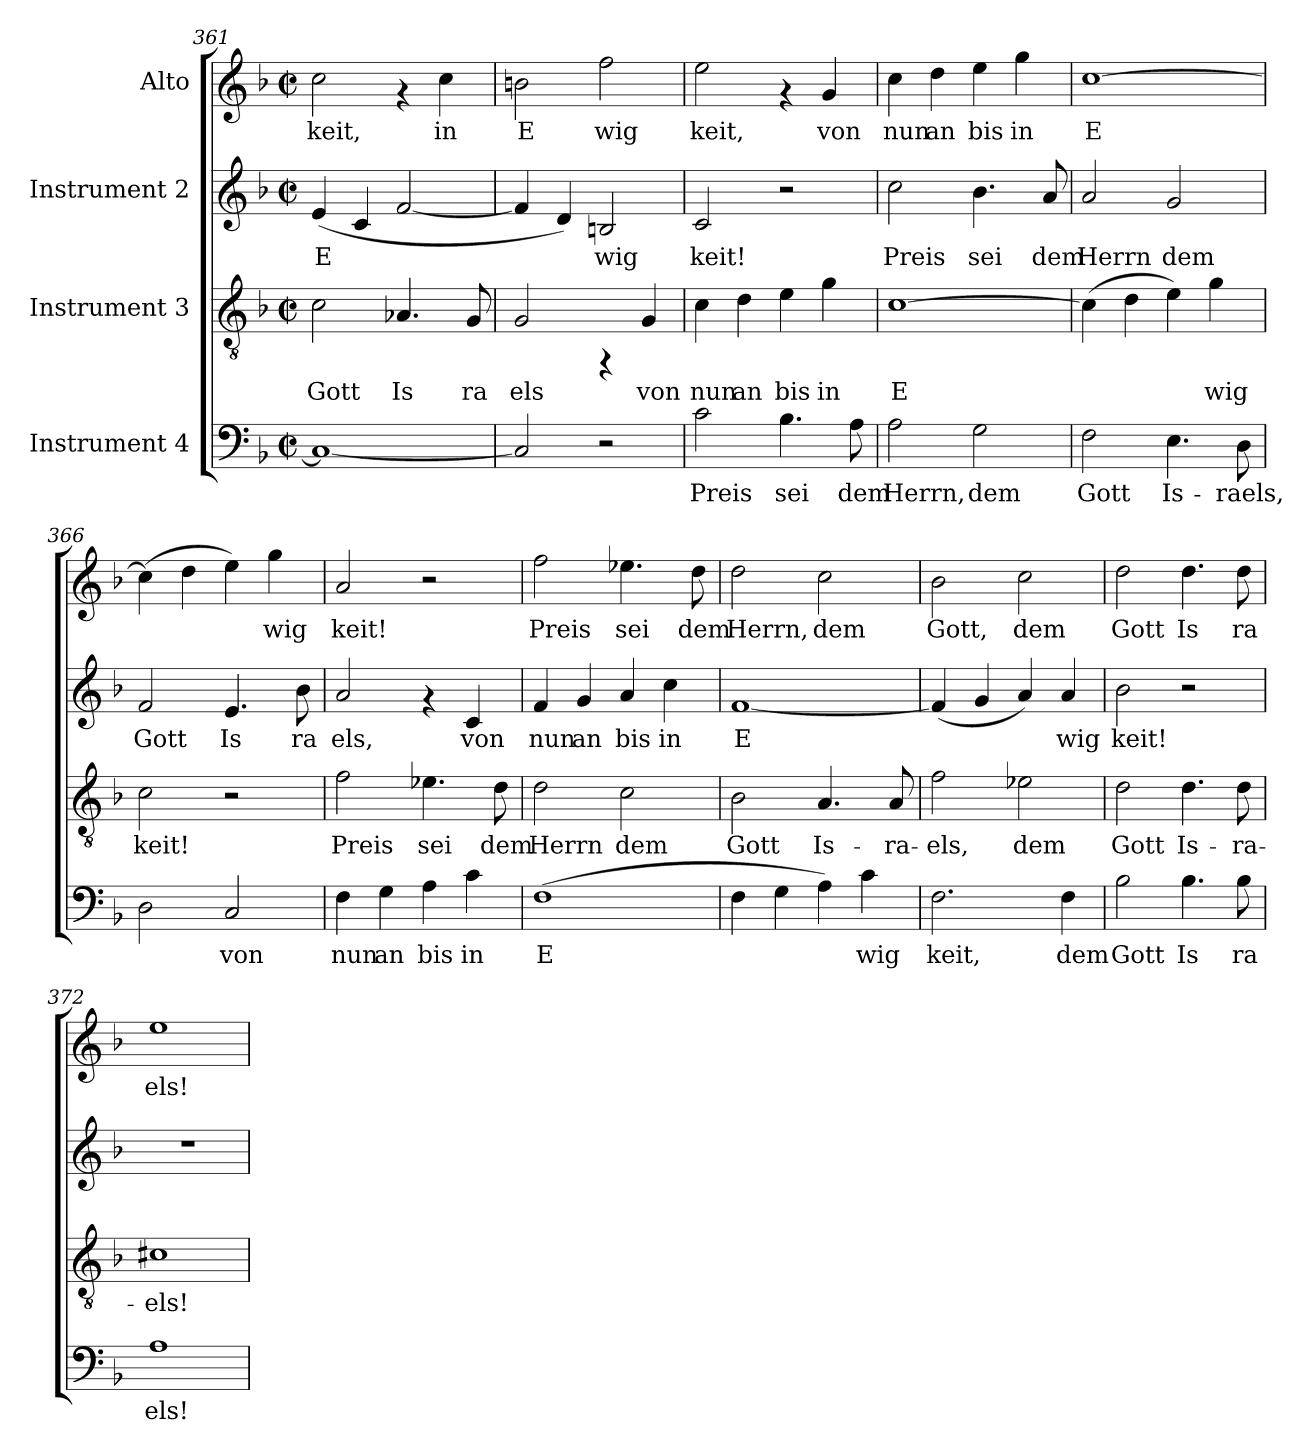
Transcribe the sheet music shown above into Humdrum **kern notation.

**kern	**text	**kern	**text	**kern	**text	**kern	**text
*part4	*part4	*part3	*part3	*part2	*part2	*part1	*part1
*staff4	*staff4	*staff3	*staff3	*staff2	*staff2	*staff1	*staff1
*I"Instrument 4	*	*I"Instrument 3	*	*I"Instrument 2	*	*I"Alto	*
*clefF4	*	*clefGv2	*	*clefG2	*	*clefG2	*
*k[b-]	*	*k[b-]	*	*k[b-]	*	*k[b-]	*
*F:	*	*F:	*	*F:	*	*F:	*
*M2/2	*	*M2/2	*	*M2/2	*	*M2/2	*
*met(c|)	*	*met(c|)	*	*met(c|)	*	*met(c|)	*
=361	=361	=361	=361	=361	=361	=361	=361
!	!LO:LY:b:cj	!	!LO:LY:b:cj	!	!LO:LY:b:cj	!	!LO:LY:b:cj
1C_<	.	2c\	Gott	(<4e/	E	2cc\	-keit,
!	!	!	!	!	!LO:LY:b:cj	!	!
.	.	.	.	4c/	.	.	.
!	!	!	!LO:LY:b:cj	!	!LO:LY:b:cj	!	!
.	.	4.A-X/	Is	[<2f/	.	4rf	.
!	!	!	!	!	!	!	!LO:LY:b:cj
.	.	.	.	.	.	4cc\	in
!	!	!	!LO:LY:b:cj	!	!	!	!
.	.	8G/	ra	.	.	.	.
!!LO:LB:g=z
=362	=362	=362	=362	=362	=362	=362	=362
!	!LO:LY:b:cj	!	!LO:LY:b:cj	!	!LO:LY:b:cj	!	!LO:LY:b:cj
2C/]	.	2G/	els	4f/]	.	2bn\	E
!	!	!	!	!	!LO:LY:b:cj	!	!
.	.	.	.	4d/)	.	.	.
!	!	!	!	!	!LO:LY:b:cj	!	!LO:LY:b:cj
2r	.	4rFF	.	2Bn/	wig	2ff\	wig
!	!	!	!LO:LY:b:cj	!	!	!	!
.	.	4G/	von	.	.	.	.
=363	=363	=363	=363	=363	=363	=363	=363
!	!LO:LY:b:cj	!	!LO:LY:b:cj	!	!LO:LY:b:cj	!	!LO:LY:b:cj
2c\	Preis	4c\	nun	2c/	keit!	2ee\	keit,
!	!	!	!LO:LY:b:cj	!	!	!	!
.	.	4d\	an	.	.	.	.
!	!LO:LY:b:cj	!	!LO:LY:b:cj	!	!	!	!
4.B-\	sei	4e\	bis	2r	.	4rf	.
!	!	!	!LO:LY:b:cj	!	!	!	!LO:LY:b:cj
.	.	4g\	in	.	.	4g/	von
!	!LO:LY:b:cj	!	!	!	!	!	!
8A\	dem	.	.	.	.	.	.
=364	=364	=364	=364	=364	=364	=364	=364
!	!LO:LY:b:cj	!	!LO:LY:b:cj	!	!LO:LY:b:cj	!	!LO:LY:b:cj
2A\	Herrn,	[>1c	E	2cc\	Preis	4cc\	nun
!	!	!	!	!	!	!	!LO:LY:b:cj
.	.	.	.	.	.	4dd\	an
!	!LO:LY:b:cj	!	!	!	!LO:LY:b:cj	!	!LO:LY:b:cj
2G\	dem	.	.	4.b-\	sei	4ee\	bis
!	!	!	!	!	!	!	!LO:LY:b:cj
.	.	.	.	.	.	4gg\	in
!	!	!	!	!	!LO:LY:b:cj	!	!
.	.	.	.	8a/	dem	.	.
=365	=365	=365	=365	=365	=365	=365	=365
!	!LO:LY:b:cj	!	!LO:LY:b:cj	!	!LO:LY:b:cj	!	!LO:LY:b:cj
2F\	Gott	(>4c\]	.	2a/	Herrn	[>1cc	E
!	!	!	!LO:LY:b:cj	!	!	!	!
.	.	4d\	.	.	.	.	.
!	!LO:LY:b:cj	!	!LO:LY:b:cj	!	!LO:LY:b:cj	!	!
4.E\	Is-	4e\)	.	2g/	dem	.	.
!	!	!	!LO:LY:b:cj	!	!	!	!
.	.	4g\	wig	.	.	.	.
!	!LO:LY:b:cj	!	!	!	!	!	!
8D\	-raels,	.	.	.	.	.	.
=366	=366	=366	=366	=366	=366	=366	=366
!	!LO:LY:b:cj	!	!LO:LY:b:cj	!	!LO:LY:b:cj	!	!LO:LY:b:cj
2D\	.	2c\	keit!	2f/	Gott	(>4cc\]	.
!	!	!	!	!	!	!	!LO:LY:b:cj
.	.	.	.	.	.	4dd\	.
!	!LO:LY:b:cj	!	!	!	!LO:LY:b:cj	!	!LO:LY:b:cj
2C/	von	2r	.	4.e/	Is	4ee\)	.
!	!	!	!	!	!	!	!LO:LY:b:cj
.	.	.	.	.	.	4gg\	wig
!	!	!	!	!	!LO:LY:b:cj	!	!
.	.	.	.	8b-\	ra	.	.
=367	=367	=367	=367	=367	=367	=367	=367
!	!LO:LY:b:cj	!	!LO:LY:b:cj	!	!LO:LY:b:cj	!	!LO:LY:b:cj
4F\	nun	2f\	Preis	2a/	els,	2a/	keit!
!	!LO:LY:b:cj	!	!	!	!	!	!
4G\	an	.	.	.	.	.	.
!	!LO:LY:b:cj	!	!LO:LY:b:cj	!	!	!	!
4A\	bis	4.e-X\	sei	4rf	.	2r	.
!	!LO:LY:b:cj	!	!	!	!LO:LY:b:cj	!	!
4c\	in	.	.	4c/	von	.	.
!	!	!	!LO:LY:b:cj	!	!	!	!
.	.	8d\	dem	.	.	.	.
=368	=368	=368	=368	=368	=368	=368	=368
!	!LO:LY:b:cj	!	!LO:LY:b:cj	!	!LO:LY:b:cj	!	!LO:LY:b:cj
(>1F	E-	2d\	Herrn	4f/	nun	2ff\	Preis
!	!	!	!	!	!LO:LY:b:cj	!	!
.	.	.	.	4g/	an	.	.
!	!	!	!LO:LY:b:cj	!	!LO:LY:b:cj	!	!LO:LY:b:cj
.	.	2c\	dem	4a/	bis	4.ee-X\	sei
!	!	!	!	!	!LO:LY:b:cj	!	!
.	.	.	.	4cc\	in	.	.
!	!	!	!	!	!	!	!LO:LY:b:cj
.	.	.	.	.	.	8dd\	dem
!!LO:PB:g=z
=369	=369	=369	=369	=369	=369	=369	=369
!	!LO:LY:b:cj	!	!LO:LY:b:cj	!	!LO:LY:b:cj	!	!LO:LY:b:cj
4F\	--	2B-\	Gott	[<1f	E	2dd\	Herrn,
!	!LO:LY:b:cj	!	!	!	!	!	!
4G\	--	.	.	.	.	.	.
!	!LO:LY:b:cj	!	!LO:LY:b:cj	!	!	!	!LO:LY:b:cj
4A\)	--	4.A/	Is-	.	.	2cc\	dem
!	!LO:LY:b:cj	!	!	!	!	!	!
4c\	-wig	.	.	.	.	.	.
!	!	!	!LO:LY:b:cj	!	!	!	!
.	.	8A/	-ra-	.	.	.	.
=370	=370	=370	=370	=370	=370	=370	=370
!	!LO:LY:b:cj	!	!LO:LY:b:cj	!	!LO:LY:b:cj	!	!LO:LY:b:cj
2.F\	keit,	2f\	-els,	(<4f/]	.	2b-\	Gott,
!	!	!	!	!	!LO:LY:b:cj	!	!
.	.	.	.	4g/	.	.	.
!	!	!	!LO:LY:b:cj	!	!LO:LY:b:cj	!	!LO:LY:b:cj
.	.	2e-X\	dem	4a/)	.	2cc\	dem
!	!LO:LY:b:cj	!	!	!	!LO:LY:b:cj	!	!
4F\	dem	.	.	4a/	wig	.	.
=371	=371	=371	=371	=371	=371	=371	=371
!	!LO:LY:b:cj	!	!LO:LY:b:cj	!	!LO:LY:b:cj	!	!LO:LY:b:cj
2B-\	Gott	2d\	Gott	2b-\	keit!	2dd\	Gott
!	!LO:LY:b:cj	!	!LO:LY:b:cj	!	!	!	!LO:LY:b:cj
4.B-\	Is	4.d\	Is-	2r	.	4.dd\	Is
!	!LO:LY:b:cj	!	!LO:LY:b:cj	!	!	!	!LO:LY:b:cj
8B-\	ra	8d\	-ra-	.	.	8dd\	ra
=372	=372	=372	=372	=372	=372	=372	=372
!	!LO:LY:b:cj	!	!LO:LY:b:cj	!	!	!	!LO:LY:b:cj
1A	els!	1c#X	-els!	1r	.	1ee	els!
=	=	=	=	=	=	=	=
*-	*-	*-	*-	*-	*-	*-	*-
